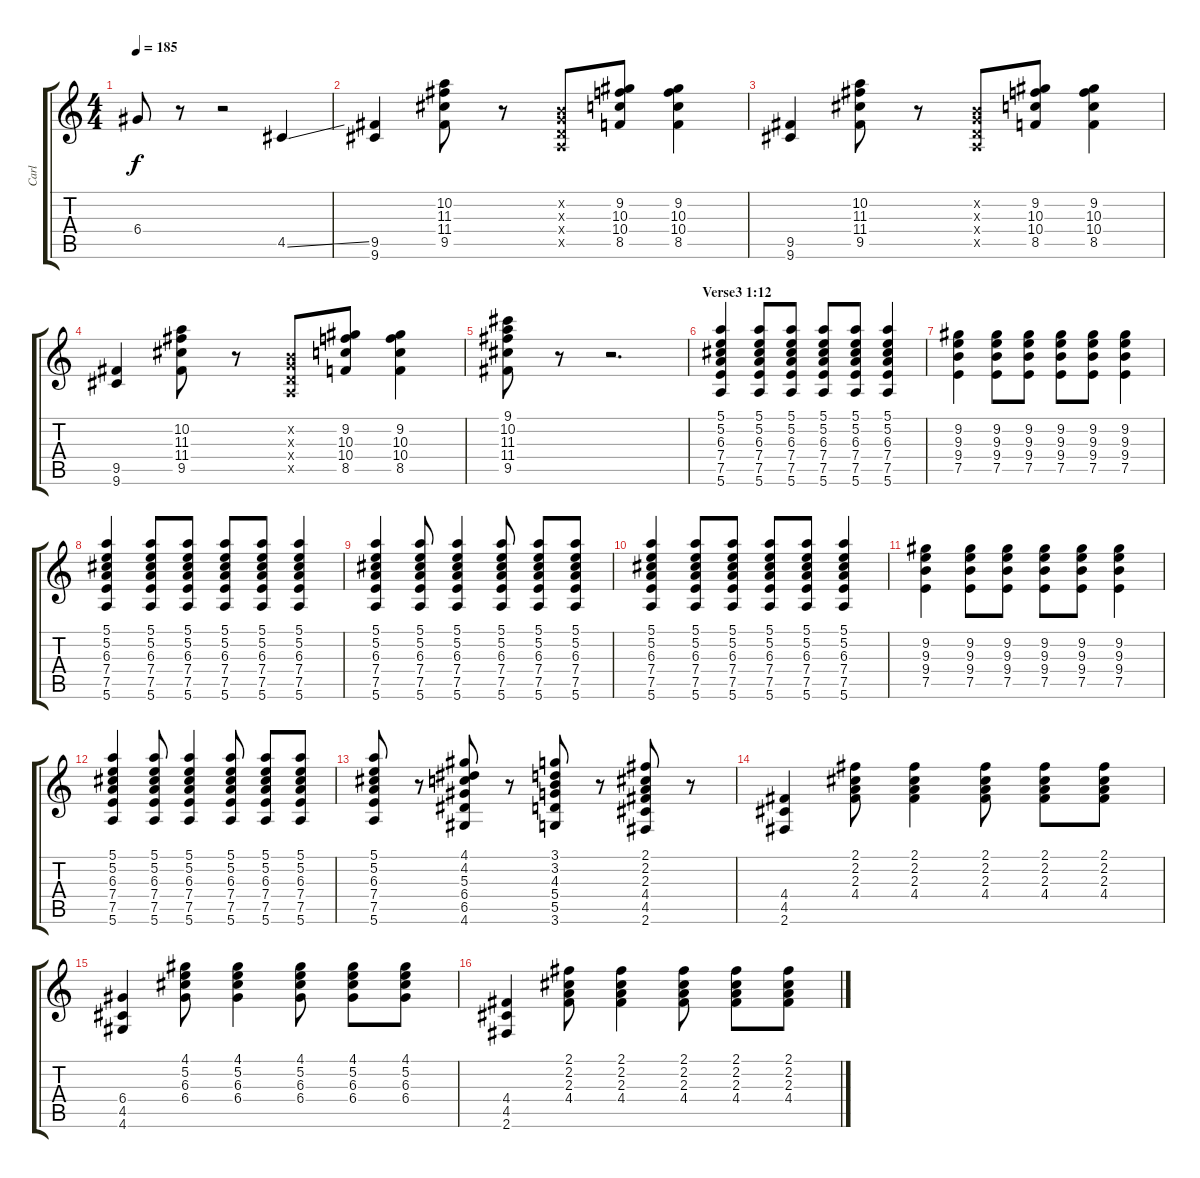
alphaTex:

\track ("Carl" "Carl") {instrument distortionguitar}
\staff {score tabs}
\tuning (E4 B3 G3 D3 A2 E2) {hide}
\ts (4 4)
\tempo 185
\clef g2
\ks c
6.4.8{dy f} r.8 r.2 4.5{ss}.4 |
\section ("" "")
(9.5 9.6).4 (10.2 11.3 11.4 9.5).8 r.8 (0.2{x} 0.3{x} 0.4{x} 0.5{x}).8 (9.2 10.3 10.4 8.5).8 (9.2 10.3 10.4 8.5).4 |
(9.5 9.6).4 (10.2 11.3 11.4 9.5).8 r.8 (0.2{x} 0.3{x} 0.4{x} 0.5{x}).8 (9.2 10.3 10.4 8.5).8 (9.2 10.3 10.4 8.5).4 |
(9.5 9.6).4 (10.2 11.3 11.4 9.5).8 r.8 (0.2{x} 0.3{x} 0.4{x} 0.5{x}).8 (9.2 10.3 10.4 8.5).8 (9.2 10.3 10.4 8.5).4 |
(9.1 10.2 11.3 11.4 9.5).8 r.8 r.2{d} |
\section ("" "Verse3 1:12")
(5.1 5.2 6.3 7.4 7.5 5.6).4 (5.1 5.2 6.3 7.4 7.5 5.6).8 (5.1 5.2 6.3 7.4 7.5 5.6).8 (5.1 5.2 6.3 7.4 7.5 5.6).8 (5.1 5.2 6.3 7.4 7.5 5.6).8 (5.1 5.2 6.3 7.4 7.5 5.6).4 |
(9.2 9.3 9.4 7.5).4 (9.2 9.3 9.4 7.5).8 (9.2 9.3 9.4 7.5).8 (9.2 9.3 9.4 7.5).8 (9.2 9.3 9.4 7.5).8 (9.2 9.3 9.4 7.5).4 |
(5.1 5.2 6.3 7.4 7.5 5.6).4 (5.1 5.2 6.3 7.4 7.5 5.6).8 (5.1 5.2 6.3 7.4 7.5 5.6).8 (5.1 5.2 6.3 7.4 7.5 5.6).8 (5.1 5.2 6.3 7.4 7.5 5.6).8 (5.1 5.2 6.3 7.4 7.5 5.6).4 |
(5.1 5.2 6.3 7.4 7.5 5.6).4 (5.1 5.2 6.3 7.4 7.5 5.6).8 (5.1 5.2 6.3 7.4 7.5 5.6).4 (5.1 5.2 6.3 7.4 7.5 5.6).8 (5.1 5.2 6.3 7.4 7.5 5.6).8 (5.1 5.2 6.3 7.4 7.5 5.6).8 |
(5.1 5.2 6.3 7.4 7.5 5.6).4 (5.1 5.2 6.3 7.4 7.5 5.6).8 (5.1 5.2 6.3 7.4 7.5 5.6).8 (5.1 5.2 6.3 7.4 7.5 5.6).8 (5.1 5.2 6.3 7.4 7.5 5.6).8 (5.1 5.2 6.3 7.4 7.5 5.6).4 |
(9.2 9.3 9.4 7.5).4 (9.2 9.3 9.4 7.5).8 (9.2 9.3 9.4 7.5).8 (9.2 9.3 9.4 7.5).8 (9.2 9.3 9.4 7.5).8 (9.2 9.3 9.4 7.5).4 |
(5.1 5.2 6.3 7.4 7.5 5.6).4 (5.1 5.2 6.3 7.4 7.5 5.6).8 (5.1 5.2 6.3 7.4 7.5 5.6).4 (5.1 5.2 6.3 7.4 7.5 5.6).8 (5.1 5.2 6.3 7.4 7.5 5.6).8 (5.1 5.2 6.3 7.4 7.5 5.6).8 |
(5.1 5.2 6.3 7.4 7.5 5.6).8 r.8 (4.1 4.2 5.3 6.4 6.5 4.6).8 r.8 (3.1 3.2 4.3 5.4 5.5 3.6).8 r.8 (2.1 2.2 2.3 4.4 4.5 2.6).8 r.8 |
(4.4 4.5 2.6).4 (2.1 2.2 2.3 4.4).8 (2.1 2.2 2.3 4.4).4 (2.1 2.2 2.3 4.4).8 (2.1 2.2 2.3 4.4).8 (2.1 2.2 2.3 4.4).8 |
(6.4 4.5 4.6).4 (4.1 5.2 6.3 6.4).8 (4.1 5.2 6.3 6.4).4 (4.1 5.2 6.3 6.4).8 (4.1 5.2 6.3 6.4).8 (4.1 5.2 6.3 6.4).8 |
(4.4 4.5 2.6).4 (2.1 2.2 2.3 4.4).8 (2.1 2.2 2.3 4.4).4 (2.1 2.2 2.3 4.4).8 (2.1 2.2 2.3 4.4).8 (2.1 2.2 2.3 4.4).8
